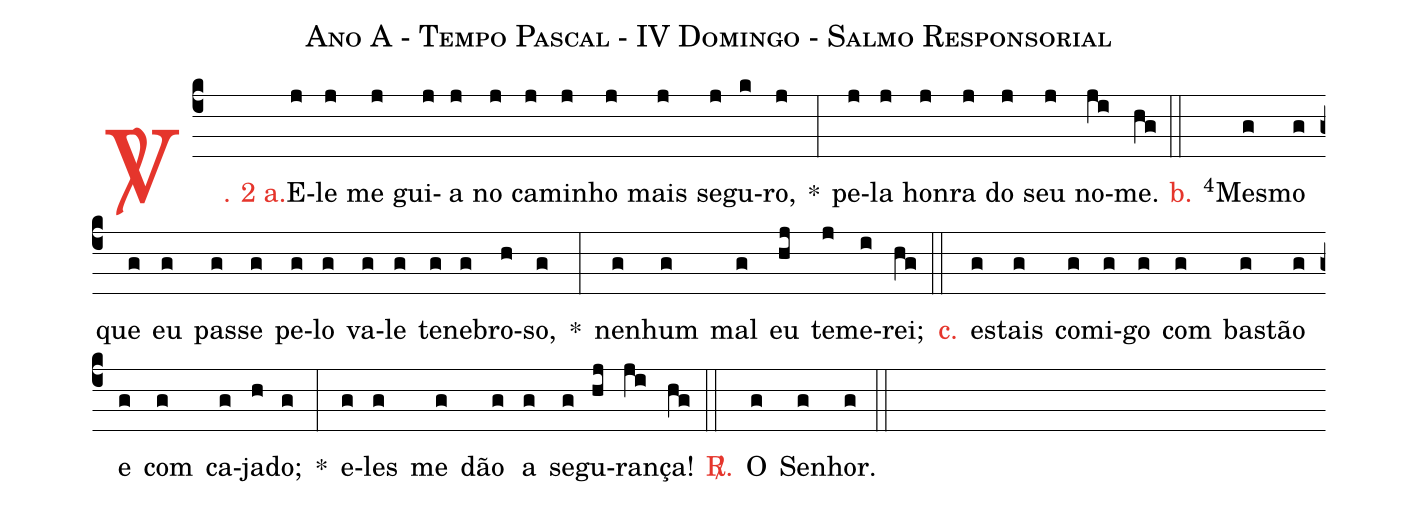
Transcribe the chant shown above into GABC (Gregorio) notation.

name: Ano A - Tempo Pascal - IV Domingo - Salmo Responsorial;
%%
(c4)

<c><sp>V/</sp>. 2 a.</c>() E(j)le(j) me(j) gui(j)a(j) no(j) ca(j)mi(j)nho(j) mais(j) se(j)gu(k)ro,(j) *(:)
pe(j)la(j) hon(j)ra(j) do(j) seu(j) no(ji)me.(hg)

(::)

<nlba><c>b.</c>() <v>\VSup{4}</v>Mes</nlba>(g)mo(g) que(g) eu(g) pas(g)se(g) pe(g)lo(g) va(g)le(g) te(g)ne(g)bro(h)so,(g) *(:)
ne(g)nhum(g) mal(g) eu(hj) te(j)me(i)rei;(hg)

(::)

<nlba><c>c.</c>() es</nlba>(g)tais(g) co(g)mi(g)go(g) com(g) bas(g)tão(g) e(g) com(g) ca(g)ja(h)do;(g) *(:)
e(g)les(g) me(g) dão(g) a(g) se(g)gu(hj)ran(ji)ça!(hg)

(::)

<nlba><c><sp>R/</sp>.</c>() O</nlba>(g) Se(g)nhor.(g)

(::)
